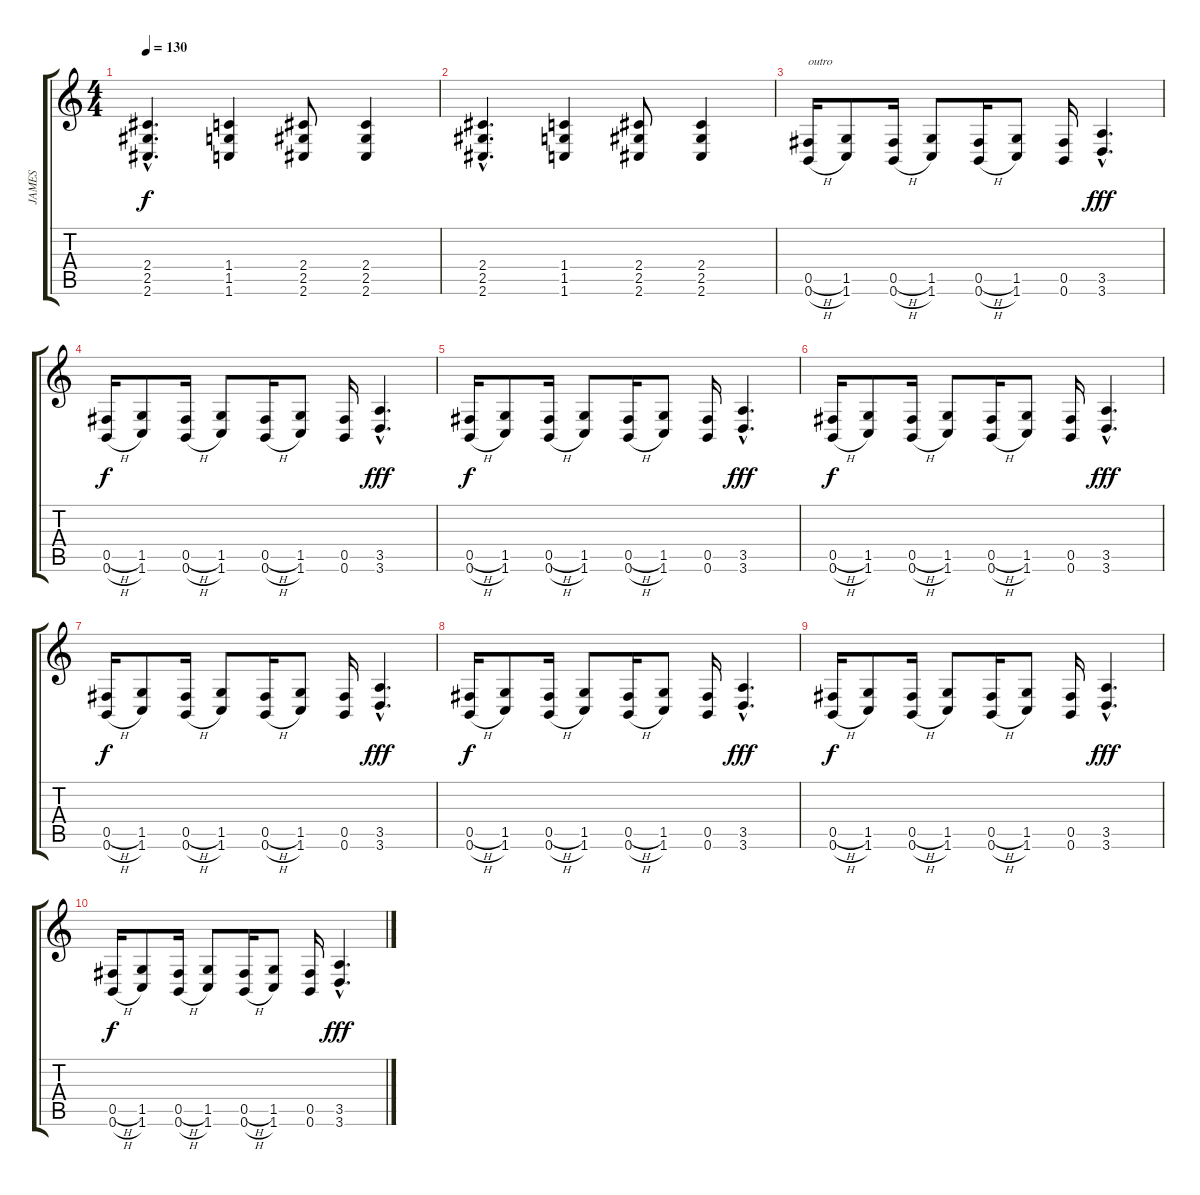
\track ("JAMES" "JAMES") {instrument distortionguitar}
\staff {score tabs}
\tuning (Db4 Ab3 E3 B2 Gb2 B1) {hide}
\ts (4 4)
\tempo 130
\clef g2
\ks c
(2.4{hac} 2.5{hac} 2.6{hac}).4{d dy f} (1.4 1.5 1.6).4 (2.4 2.5 2.6).8 (2.4 2.5 2.6).4 |
(2.4{hac} 2.5{hac} 2.6{hac}).4{d} (1.4 1.5 1.6).4 (2.4 2.5 2.6).8 (2.4 2.5 2.6).4 |
(0.5{h} 0.6{h}).16{txt "outro"} (1.5 1.6).8 (0.5{h} 0.6{h}).16 (1.5 1.6).8 (0.5{h} 0.6{h}).16 (1.5 1.6).8 (0.5 0.6).16 (3.5{hac} 3.6{hac}).4{d dy fff} |
(0.5{h} 0.6{h}).16{dy f} (1.5 1.6).8 (0.5{h} 0.6{h}).16 (1.5 1.6).8 (0.5{h} 0.6{h}).16 (1.5 1.6).8 (0.5 0.6).16 (3.5{hac} 3.6{hac}).4{d dy fff} |
(0.5{h} 0.6{h}).16{dy f} (1.5 1.6).8 (0.5{h} 0.6{h}).16 (1.5 1.6).8 (0.5{h} 0.6{h}).16 (1.5 1.6).8 (0.5 0.6).16 (3.5{hac} 3.6{hac}).4{d dy fff} |
(0.5{h} 0.6{h}).16{dy f} (1.5 1.6).8 (0.5{h} 0.6{h}).16 (1.5 1.6).8 (0.5{h} 0.6{h}).16 (1.5 1.6).8 (0.5 0.6).16 (3.5{hac} 3.6{hac}).4{d dy fff} |
(0.5{h} 0.6{h}).16{dy f} (1.5 1.6).8 (0.5{h} 0.6{h}).16 (1.5 1.6).8 (0.5{h} 0.6{h}).16 (1.5 1.6).8 (0.5 0.6).16 (3.5{hac} 3.6{hac}).4{d dy fff} |
(0.5{h} 0.6{h}).16{dy f} (1.5 1.6).8 (0.5{h} 0.6{h}).16 (1.5 1.6).8 (0.5{h} 0.6{h}).16 (1.5 1.6).8 (0.5 0.6).16 (3.5{hac} 3.6{hac}).4{d dy fff} |
(0.5{h} 0.6{h}).16{dy f} (1.5 1.6).8 (0.5{h} 0.6{h}).16 (1.5 1.6).8 (0.5{h} 0.6{h}).16 (1.5 1.6).8 (0.5 0.6).16 (3.5{hac} 3.6{hac}).4{d dy fff} |
(0.5{h} 0.6{h}).16{dy f} (1.5 1.6).8 (0.5{h} 0.6{h}).16 (1.5 1.6).8 (0.5{h} 0.6{h}).16 (1.5 1.6).8 (0.5 0.6).16 (3.5{hac} 3.6{hac}).4{d dy fff}
